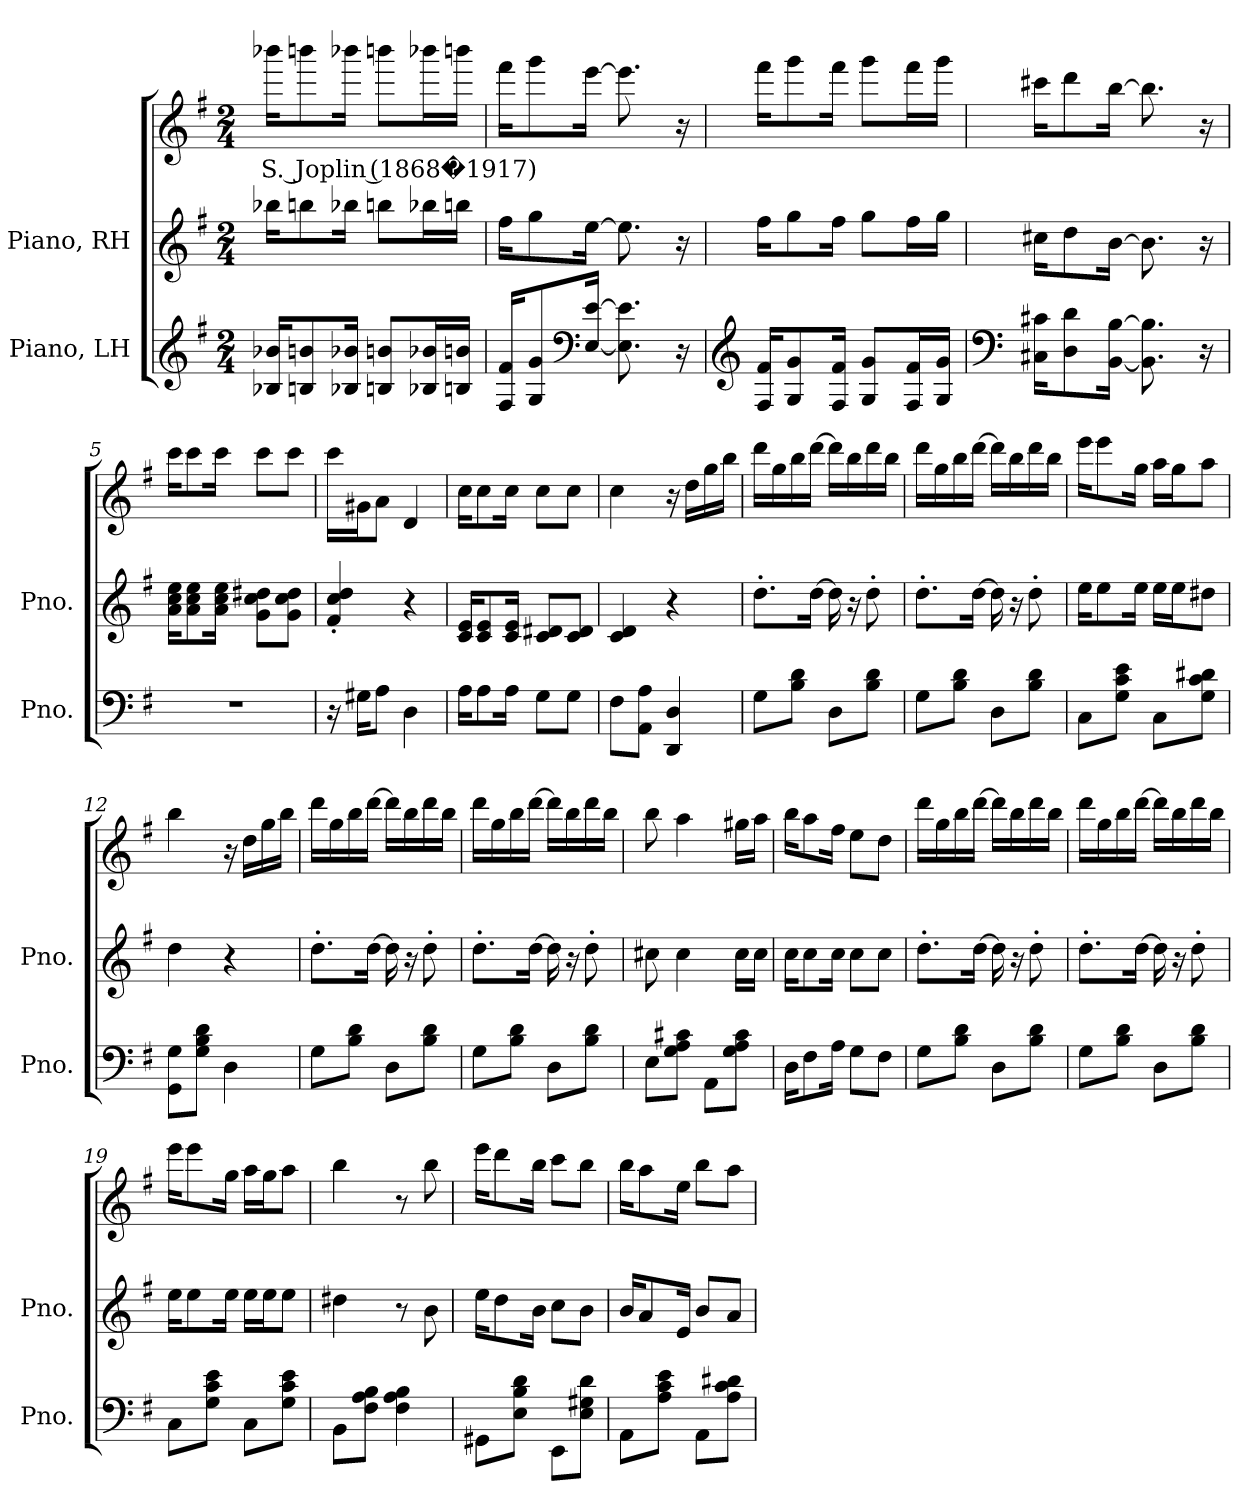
**kern	**kern	**kern	**text
*part2	*part1	*part1	*part1
*staff3	*staff2	*staff1	*staff1
*I"Piano, LH	*I"Piano, RH	*	*
*I'Pno.	*I'Pno.	*	*
*clefG2	*clefG2	*clefG2	*
*k[f#]	*k[f#]	*k[f#]	*
*M2/4	*M2/4	*M2/4	*
*MM60	*MM60	*MM60	*
=1	=1	=1	=1
!	!	!	!LO:LY:b
16B-X/ 16b-X/KL	16bb-X\KL	16bbb-X\KL	S. Joplin (1868�1917)
8Bn/ 8bn/	8bbn\	8bbbn\	.
16B-X/ 16b-X/Jk	16bb-X\Jk	16bbb-X\Jk	.
8Bn/ 8bn/L	8bbn\L	8bbbn\L	.
16B-X/ 16b-X/L	16bb-X\L	16bbb-X\L	.
16Bn/ 16bn/JJ	16bbn\JJ	16bbbn\JJ	.
=2	=2	=2	=2
16F#/ 16f#/KL	16ff#\KL	16fff#\KL	.
8G/ 8g/	8gg\	8ggg\	.
*clefF4	*	*	*
[16E/ [16e/Jk	[16ee\Jk	[16eee\Jk	.
8.E\] 8.e\]	8.ee\]	8.eee\]	.
16r	16r	16r	.
!!LO:LB:g=z
=3	=3	=3	=3
*clefG2	*	*	*
16F#/ 16f#/KL	16ff#\KL	16fff#\KL	.
8G/ 8g/	8gg\	8ggg\	.
16F#/ 16f#/Jk	16ff#\Jk	16fff#\Jk	.
8G/ 8g/L	8gg\L	8ggg\L	.
16F#/ 16f#/L	16ff#\L	16fff#\L	.
16G/ 16g/JJ	16gg\JJ	16ggg\JJ	.
=4	=4	=4	=4
*clefF4	*	*	*
16C#X\ 16c#X\KL	16cc#X\KL	16ccc#X\KL	.
8D\ 8d\	8dd\	8ddd\	.
[16BB\ [16B\Jk	[16b\Jk	[16bb\Jk	.
8.BB\] 8.B\]	8.b\]	8.bb\]	.
16r	16r	16r	.
=5	=5	=5	=5
2r	16a\ 16cc\ 16ee\KL	16ccc\KL	.
.	8a\ 8cc\ 8ee\	8ccc\	.
.	16a\ 16cc\ 16ee\Jk	16ccc\Jk	.
.	8g\ 8cc\ 8dd#X\L	8ccc\L	.
.	8g\ 8cc\ 8dd#\J	8ccc\J	.
=6	=6	=6	=6
16r	4f#/' 4cc/' 4dd/'	16ccc\LL	.
16G#X\KL	.	16g#X\J	.
8A\J	.	8a\J	.
4D\	4r	4d/	.
!!LO:LB:g=z
=7	=7	=7	=7
16A\KL	16c/ 16e/KL	16cc\KL	.
8A\	8c/ 8e/	8cc\	.
16A\Jk	16c/ 16e/Jk	16cc\Jk	.
8G\L	8c/ 8d#X/L	8cc\L	.
8G\J	8c/ 8d#/J	8cc\J	.
=8	=8	=8	=8
8F#\L	4c/ 4d/	4cc\	.
8AA\ 8A\J	.	.	.
4DD/ 4D/	4r	16r	.
.	.	16dd\LL	.
.	.	16gg\	.
.	.	16bb\JJ	.
=9	=9	=9	=9
8G\L	8.dd'\L	16ddd\LL	.
.	.	16gg\	.
8B\ 8d\J	.	16bb\	.
.	[16dd\Jk	[16ddd\JJ	.
8D\L	16dd\]	16ddd\LL]	.
.	16r	16bb\	.
8B\ 8d\J	8dd'\	16ddd\	.
.	.	16bb\JJ	.
=10	=10	=10	=10
8G\L	8.dd'\L	16ddd\LL	.
.	.	16gg\	.
8B\ 8d\J	.	16bb\	.
.	[16dd\Jk	[16ddd\JJ	.
8D\L	16dd\]	16ddd\LL]	.
.	16r	16bb\	.
8B\ 8d\J	8dd'\	16ddd\	.
.	.	16bb\JJ	.
!!LO:LB:g=z
=11	=11	=11	=11
8C\L	16ee\KL	16eee\KL	.
.	8ee\	8eee\	.
8G\ 8c\ 8e\J	.	.	.
.	16ee\Jk	16gg\Jk	.
8C\L	16ee\LL	16aa\LL	.
.	16ee\J	16gg\J	.
8G\ 8c\ 8d#X\J	8dd#X\J	8aa\J	.
=12	=12	=12	=12
8GG\ 8G\L	4dd\	4bb\	.
8G\ 8B\ 8d\J	.	.	.
4D\	4r	16r	.
.	.	16dd\LL	.
.	.	16gg\	.
.	.	16bb\JJ	.
=13	=13	=13	=13
8G\L	8.dd'\L	16ddd\LL	.
.	.	16gg\	.
8B\ 8d\J	.	16bb\	.
.	[16dd\Jk	[16ddd\JJ	.
8D\L	16dd\]	16ddd\LL]	.
.	16r	16bb\	.
8B\ 8d\J	8dd'\	16ddd\	.
.	.	16bb\JJ	.
=14	=14	=14	=14
8G\L	8.dd'\L	16ddd\LL	.
.	.	16gg\	.
8B\ 8d\J	.	16bb\	.
.	[16dd\Jk	[16ddd\JJ	.
8D\L	16dd\]	16ddd\LL]	.
.	16r	16bb\	.
8B\ 8d\J	8dd'\	16ddd\	.
.	.	16bb\JJ	.
!!LO:PB:g=z
=15	=15	=15	=15
8E\L	8cc#X\	8bb\	.
8G\ 8A\ 8c#X\J	4cc#\	4aa\	.
8AA\L	.	.	.
8G\ 8A\ 8c#\J	16cc#\LL	16gg#X\LL	.
.	16cc#\JJ	16aa\JJ	.
=16	=16	=16	=16
16D\KL	16cc\KL	16bb\KL	.
8F#\	8cc\	8aa\	.
16A\Jk	16cc\Jk	16ff#\Jk	.
8G\L	8cc\L	8ee\L	.
8F#\J	8cc\J	8dd\J	.
=17	=17	=17	=17
8G\L	8.dd'\L	16ddd\LL	.
.	.	16gg\	.
8B\ 8d\J	.	16bb\	.
.	[16dd\Jk	[16ddd\JJ	.
8D\L	16dd\]	16ddd\LL]	.
.	16r	16bb\	.
8B\ 8d\J	8dd'\	16ddd\	.
.	.	16bb\JJ	.
=18	=18	=18	=18
8G\L	8.dd'\L	16ddd\LL	.
.	.	16gg\	.
8B\ 8d\J	.	16bb\	.
.	[16dd\Jk	[16ddd\JJ	.
8D\L	16dd\]	16ddd\LL]	.
.	16r	16bb\	.
8B\ 8d\J	8dd'\	16ddd\	.
.	.	16bb\JJ	.
!!LO:LB:g=z
=19	=19	=19	=19
8C\L	16ee\KL	16eee\KL	.
.	8ee\	8eee\	.
8G\ 8c\ 8e\J	.	.	.
.	16ee\Jk	16gg\Jk	.
8C\L	16ee\LL	16aa\LL	.
.	16ee\J	16gg\J	.
8G\ 8c\ 8e\J	8ee\J	8aa\J	.
=20	=20	=20	=20
8BB\L	4dd#X\	4bb\	.
8F#\ 8A\ 8B\J	.	.	.
4F#\ 4A\ 4B\	8r	8r	.
.	8b\	8bb\	.
=21	=21	=21	=21
8GG#X\L	16ee\KL	16eee\KL	.
.	8dd\	8ddd\	.
8E\ 8B\ 8d\J	.	.	.
.	16b\Jk	16bb\Jk	.
8EE\L	8cc\L	8ccc\L	.
8E\ 8G#X\ 8d\J	8b\J	8bb\J	.
=22	=22	=22	=22
8AA\L	16b/KL	16bb\KL	.
.	8a/	8aa\	.
8A\ 8c\ 8e\J	.	.	.
.	16e/Jk	16ee\Jk	.
8AA\L	8b/L	8bb\L	.
8A\ 8c\ 8d#X\J	8a/J	8aa\J	.
=	=	=	=
*-	*-	*-	*-
